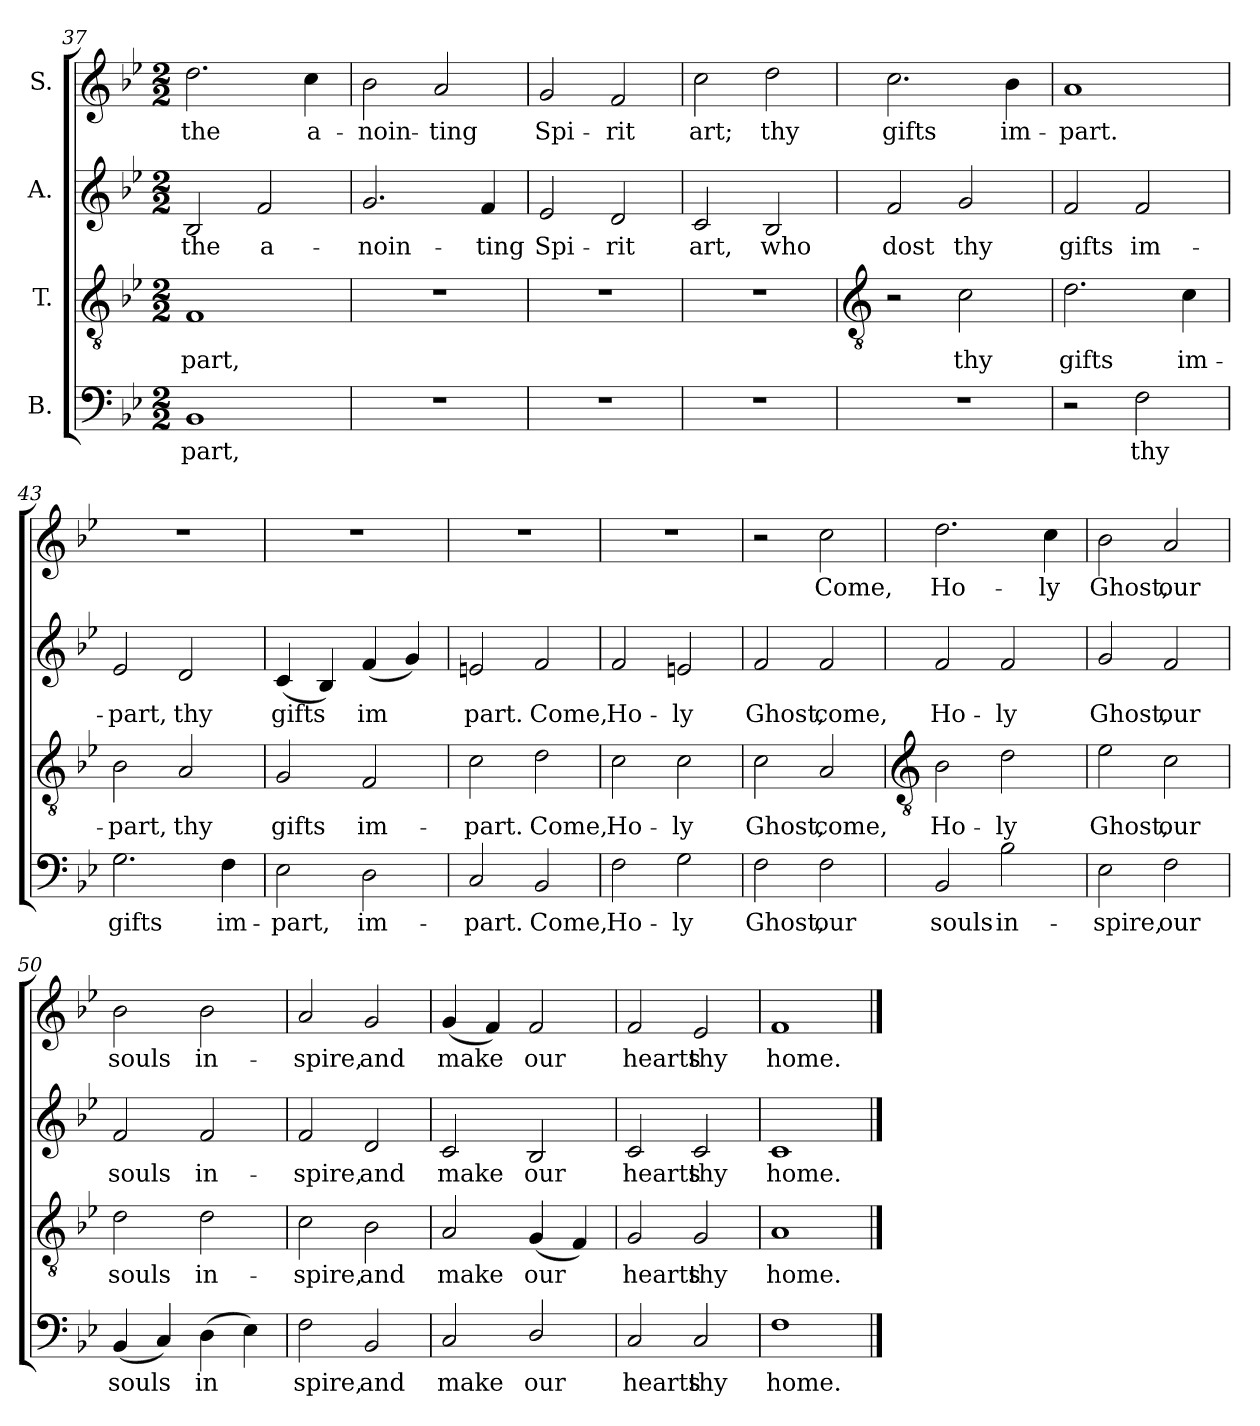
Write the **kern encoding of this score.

**kern	**text	**kern	**text	**kern	**text	**kern	**text
*part4	*part4	*part3	*part3	*part2	*part2	*part1	*part1
*staff4	*staff4	*staff3	*staff3	*staff2	*staff2	*staff1	*staff1
*I"B.	*	*I"T.	*	*I"A.	*	*I"S.	*
*clefF4	*	*clefGv2	*	*clefG2	*	*clefG2	*
*k[b-e-]	*	*k[b-e-]	*	*k[b-e-]	*	*k[b-e-]	*
*B-:	*	*B-:	*	*B-:	*	*B-:	*
*M2/2	*	*M2/2	*	*M2/2	*	*M2/2	*
=37	=37	=37	=37	=37	=37	=37	=37
!	!LO:LY:b	!	!LO:LY:b	!	!LO:LY:b	!	!LO:LY:b
1BB-	-part,	1F	-part,	2B-	the	2.dd	the
!	!	!	!	!	!LO:LY:b	!	!
.	.	.	.	2f	a-	.	.
!	!	!	!	!	!	!	!LO:LY:b
.	.	.	.	.	.	4cc	a-
=38	=38	=38	=38	=38	=38	=38	=38
!	!	!	!	!	!LO:LY:b	!	!LO:LY:b
1r	.	1r	.	2.g	-noin-	2b-	-noin-
!	!	!	!	!	!	!	!LO:LY:b
.	.	.	.	.	.	2a	-ting
!	!	!	!	!	!LO:LY:b	!	!
.	.	.	.	4f	-ting	.	.
=39	=39	=39	=39	=39	=39	=39	=39
!	!	!	!	!	!LO:LY:b	!	!LO:LY:b
1r	.	1r	.	2e-	Spi-	2g	Spi-
!	!	!	!	!	!LO:LY:b	!	!LO:LY:b
.	.	.	.	2d	-rit	2f	-rit
=40	=40	=40	=40	=40	=40	=40	=40
!	!	!	!	!	!LO:LY:b	!	!LO:LY:b
1r	.	1r	.	2c	art,	2cc	art;
!	!	!	!	!	!LO:LY:b	!	!LO:LY:b
.	.	.	.	2B-	who	2dd	thy
!!LO:LB:g=z
=41	=41	=41	=41	=41	=41	=41	=41
*	*	*clefGv2	*	*	*	*	*
!	!	!	!	!	!LO:LY:b	!	!LO:LY:b
1r	.	2r	.	2f	dost	2.cc	gifts
!	!	!	!LO:LY:b	!	!LO:LY:b	!	!
.	.	2c	thy	2g	thy	.	.
!	!	!	!	!	!	!	!LO:LY:b
.	.	.	.	.	.	4b-	im-
=42	=42	=42	=42	=42	=42	=42	=42
!	!	!	!LO:LY:b	!	!LO:LY:b	!	!LO:LY:b
2r	.	2.d	gifts	2f	gifts	1a	-part.
!	!LO:LY:b	!	!	!	!LO:LY:b	!	!
2F	thy	.	.	2f	im-	.	.
!	!	!	!LO:LY:b	!	!	!	!
.	.	4c	im-	.	.	.	.
=43	=43	=43	=43	=43	=43	=43	=43
!	!LO:LY:b	!	!LO:LY:b	!	!LO:LY:b	!	!
2.G	gifts	2B-	-part,	2e-	-part,	1r	.
!	!	!	!LO:LY:b	!	!LO:LY:b	!	!
.	.	2A	thy	2d	thy	.	.
!	!LO:LY:b	!	!	!	!	!	!
4F	im-	.	.	.	.	.	.
=44	=44	=44	=44	=44	=44	=44	=44
!	!LO:LY:b	!	!LO:LY:b	!	!LO:LY:b	!	!
2E-	-part,	2G	gifts	(<4c	gifts	1r	.
.	.	.	.	4B-)	.	.	.
!	!LO:LY:b	!	!LO:LY:b	!	!LO:LY:b	!	!
2D	im-	2F	im-	(<4f	im	.	.
.	.	.	.	4g)	.	.	.
=45	=45	=45	=45	=45	=45	=45	=45
!	!LO:LY:b	!	!LO:LY:b	!	!LO:LY:b	!	!
2C	-part.	2c	-part.	2en	part.	1r	.
!	!LO:LY:b	!	!LO:LY:b	!	!LO:LY:b	!	!
2BB-	Come,	2d	Come,	2f	Come,	.	.
=46	=46	=46	=46	=46	=46	=46	=46
!	!LO:LY:b	!	!LO:LY:b	!	!LO:LY:b	!	!
2F	Ho-	2c	Ho-	2f	Ho-	1r	.
!	!LO:LY:b	!	!LO:LY:b	!	!LO:LY:b	!	!
2G	-ly	2c	-ly	2en	-ly	.	.
=47	=47	=47	=47	=47	=47	=47	=47
!	!LO:LY:b	!	!LO:LY:b	!	!LO:LY:b	!	!
2F	Ghost,	2c	Ghost,	2f	Ghost,	2r	.
!	!LO:LY:b	!	!LO:LY:b	!	!LO:LY:b	!	!LO:LY:b
2F	our	2A	come,	2f	come,	2cc	Come,
!!LO:LB:g=z
=48	=48	=48	=48	=48	=48	=48	=48
*	*	*clefGv2	*	*	*	*	*
!	!LO:LY:b	!	!LO:LY:b	!	!LO:LY:b	!	!LO:LY:b
2BB-	souls	2B-	Ho-	2f	Ho-	2.dd	Ho-
!	!LO:LY:b	!	!LO:LY:b	!	!LO:LY:b	!	!
2B-	in-	2d	-ly	2f	-ly	.	.
!	!	!	!	!	!	!	!LO:LY:b
.	.	.	.	.	.	4cc	-ly
=49	=49	=49	=49	=49	=49	=49	=49
!	!LO:LY:b	!	!LO:LY:b	!	!LO:LY:b	!	!LO:LY:b
2E-	-spire,	2e-	Ghost,	2g	Ghost,	2b-	Ghost,
!	!LO:LY:b	!	!LO:LY:b	!	!LO:LY:b	!	!LO:LY:b
2F	our	2c	our	2f	our	2a	our
=50	=50	=50	=50	=50	=50	=50	=50
!	!LO:LY:b	!	!LO:LY:b	!	!LO:LY:b	!	!LO:LY:b
(<4BB-	souls	2d	souls	2f	souls	2b-	souls
4C)	.	.	.	.	.	.	.
!	!LO:LY:b	!	!LO:LY:b	!	!LO:LY:b	!	!LO:LY:b
(>4D	in	2d	in-	2f	in-	2b-	in-
4E-)	.	.	.	.	.	.	.
=51	=51	=51	=51	=51	=51	=51	=51
!	!LO:LY:b	!	!LO:LY:b	!	!LO:LY:b	!	!LO:LY:b
2F	spire,	2c	-spire,	2f	-spire,	2a	-spire,
!	!LO:LY:b	!	!LO:LY:b	!	!LO:LY:b	!	!LO:LY:b
2BB-	and	2B-	and	2d	and	2g	and
=52	=52	=52	=52	=52	=52	=52	=52
!	!LO:LY:b	!	!LO:LY:b	!	!LO:LY:b	!	!LO:LY:b
2C	make	2A	make	2c	make	(<4g	make
.	.	.	.	.	.	4f)	.
!	!LO:LY:b	!	!LO:LY:b	!	!LO:LY:b	!	!LO:LY:b
2D/	our	(<4G	our	2B-	our	2f	our
.	.	4F)	.	.	.	.	.
=53	=53	=53	=53	=53	=53	=53	=53
!	!LO:LY:b	!	!LO:LY:b	!	!LO:LY:b	!	!LO:LY:b
2C	hearts	2G	hearts	2c	hearts	2f	hearts
!	!LO:LY:b	!	!LO:LY:b	!	!LO:LY:b	!	!LO:LY:b
2C	thy	2G	thy	2c	thy	2e-	thy
=54	=54	=54	=54	=54	=54	=54	=54
!	!LO:LY:b	!	!LO:LY:b	!	!LO:LY:b	!	!LO:LY:b
1F	home.	1A	home.	1c	home.	1f	home.
==	==	==	==	==	==	==	==
*-	*-	*-	*-	*-	*-	*-	*-
